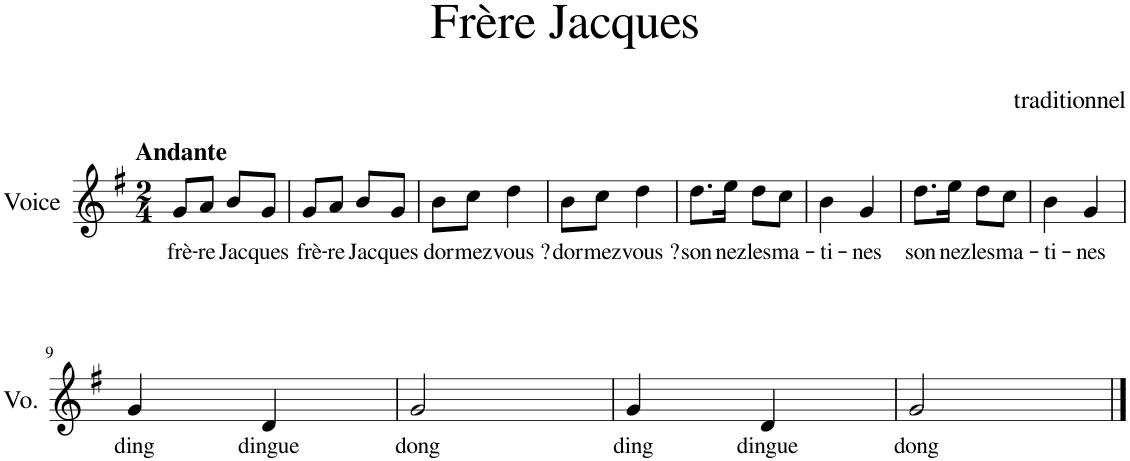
**kern	**text
*part1	*part1
*staff1	*staff1
*I"Voice	*
*I'Vo.	*
*clefG2	*
*k[f#]	*
*M2/4	*
=1	=1
!LO:TX:a:B:t=Andante	!
!	!LO:LY:b
8g/L	frè-
!	!LO:LY:b
8a/J	-re
!	!LO:LY:b
8b/L	Jac-
!	!LO:LY:b
8g/J	-ques
=2	=2
!	!LO:LY:b
8g/L	frè-
!	!LO:LY:b
8a/J	-re
!	!LO:LY:b
8b/L	Jac-
!	!LO:LY:b
8g/J	-ques
=3	=3
!	!LO:LY:b
8b\L	dor-
!	!LO:LY:b
8cc\J	-mez
!	!LO:LY:b
4dd\	vous ?
=4	=4
!	!LO:LY:b
8b\L	dor-
!	!LO:LY:b
8cc\J	-mez
!	!LO:LY:b
4dd\	vous ?
=5	=5
!	!LO:LY:b
8.dd\L	son-
!	!LO:LY:b
16ee\Jk	-nez
!	!LO:LY:b
8dd\L	les
!	!LO:LY:b
8cc\J	ma-
=6	=6
!	!LO:LY:b
4b\	-ti-
!	!LO:LY:b
4g/	-nes
=7	=7
!	!LO:LY:b
8.dd\L	son-
!	!LO:LY:b
16ee\Jk	-nez
!	!LO:LY:b
8dd\L	les
!	!LO:LY:b
8cc\J	ma-
=8	=8
!	!LO:LY:b
4b\	-ti-
!	!LO:LY:b
4g/	-nes
!!LO:LB:g=z
=9	=9
!	!LO:LY:b
4g/	ding
!	!LO:LY:b
4d/	dingue
=10	=10
!	!LO:LY:b
2g/	dong
=11	=11
!	!LO:LY:b
4g/	ding
!	!LO:LY:b
4d/	dingue
=12	=12
!	!LO:LY:b
2g/	dong
==	==
*-	*-
